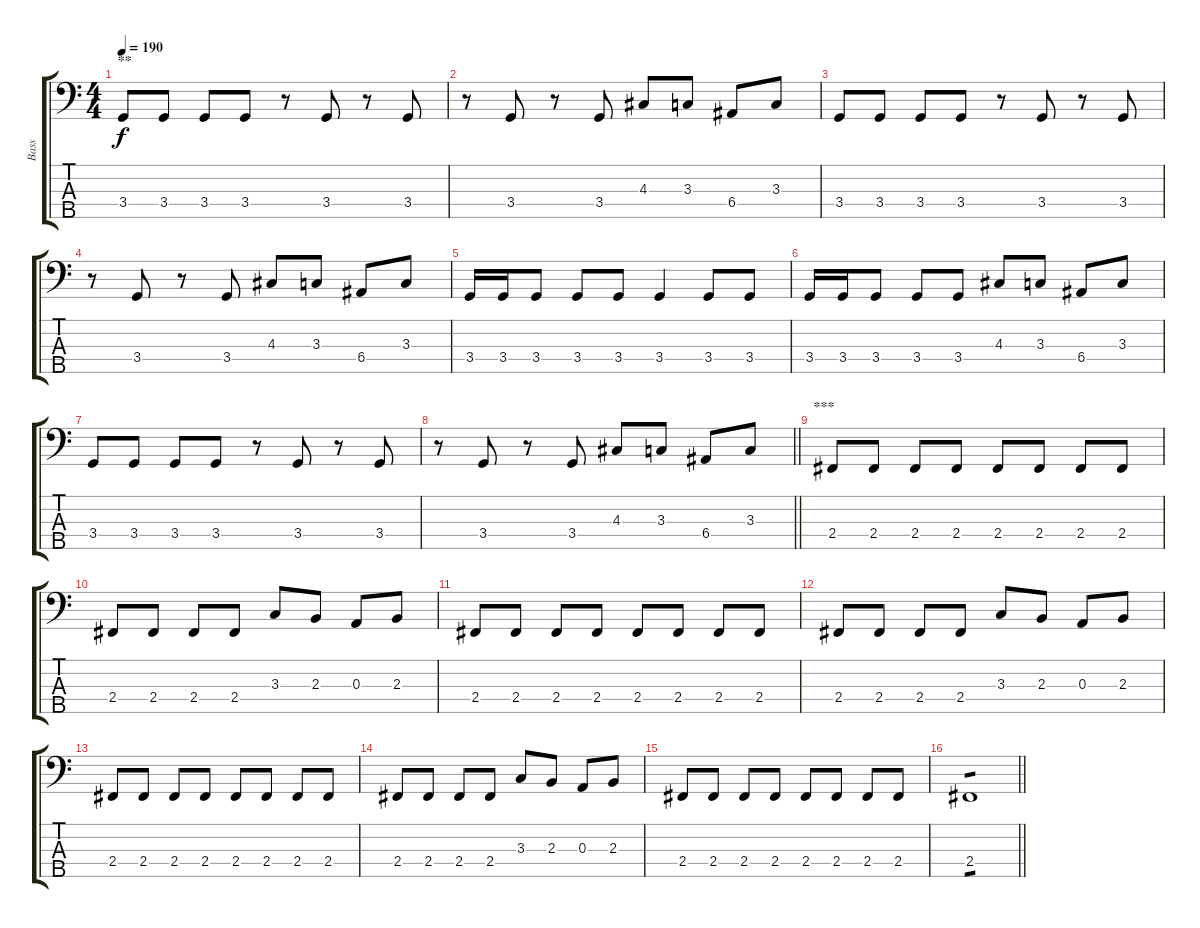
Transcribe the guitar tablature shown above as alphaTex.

\track ("Bass" "Bass") {instrument electricbassfinger}
\staff {score tabs}
\tuning (G2 D2 A1 E1 B0) {hide}
\ts (4 4)
\section ("" "**")
\tempo 190
\clef f4
\ks c
3.4.8{dy f} 3.4.8 3.4.8 3.4.8 r.8 3.4.8 r.8 3.4.8 |
r.8 3.4.8 r.8 3.4.8 4.3.8 3.3.8 6.4.8 3.3.8 |
3.4.8 3.4.8 3.4.8 3.4.8 r.8 3.4.8 r.8 3.4.8 |
r.8 3.4.8 r.8 3.4.8 4.3.8 3.3.8 6.4.8 3.3.8 |
3.4.16 3.4.16 3.4.8 3.4.8 3.4.8 3.4.4 3.4.8 3.4.8 |
3.4.16 3.4.16 3.4.8 3.4.8 3.4.8 4.3.8 3.3.8 6.4.8 3.3.8 |
3.4.8 3.4.8 3.4.8 3.4.8 r.8 3.4.8 r.8 3.4.8 |
\barLineRight lightlight
r.8 3.4.8 r.8 3.4.8 4.3.8 3.3.8 6.4.8 3.3.8 |
\section ("" "***")
2.4.8 2.4.8 2.4.8 2.4.8 2.4.8 2.4.8 2.4.8 2.4.8 |
2.4.8 2.4.8 2.4.8 2.4.8 3.3.8 2.3.8 0.3.8 2.3.8 |
2.4.8 2.4.8 2.4.8 2.4.8 2.4.8 2.4.8 2.4.8 2.4.8 |
2.4.8 2.4.8 2.4.8 2.4.8 3.3.8 2.3.8 0.3.8 2.3.8 |
2.4.8 2.4.8 2.4.8 2.4.8 2.4.8 2.4.8 2.4.8 2.4.8 |
2.4.8 2.4.8 2.4.8 2.4.8 3.3.8 2.3.8 0.3.8 2.3.8 |
2.4.8 2.4.8 2.4.8 2.4.8 2.4.8 2.4.8 2.4.8 2.4.8 |
\barLineRight lightlight
2.4.1{tp 1}
